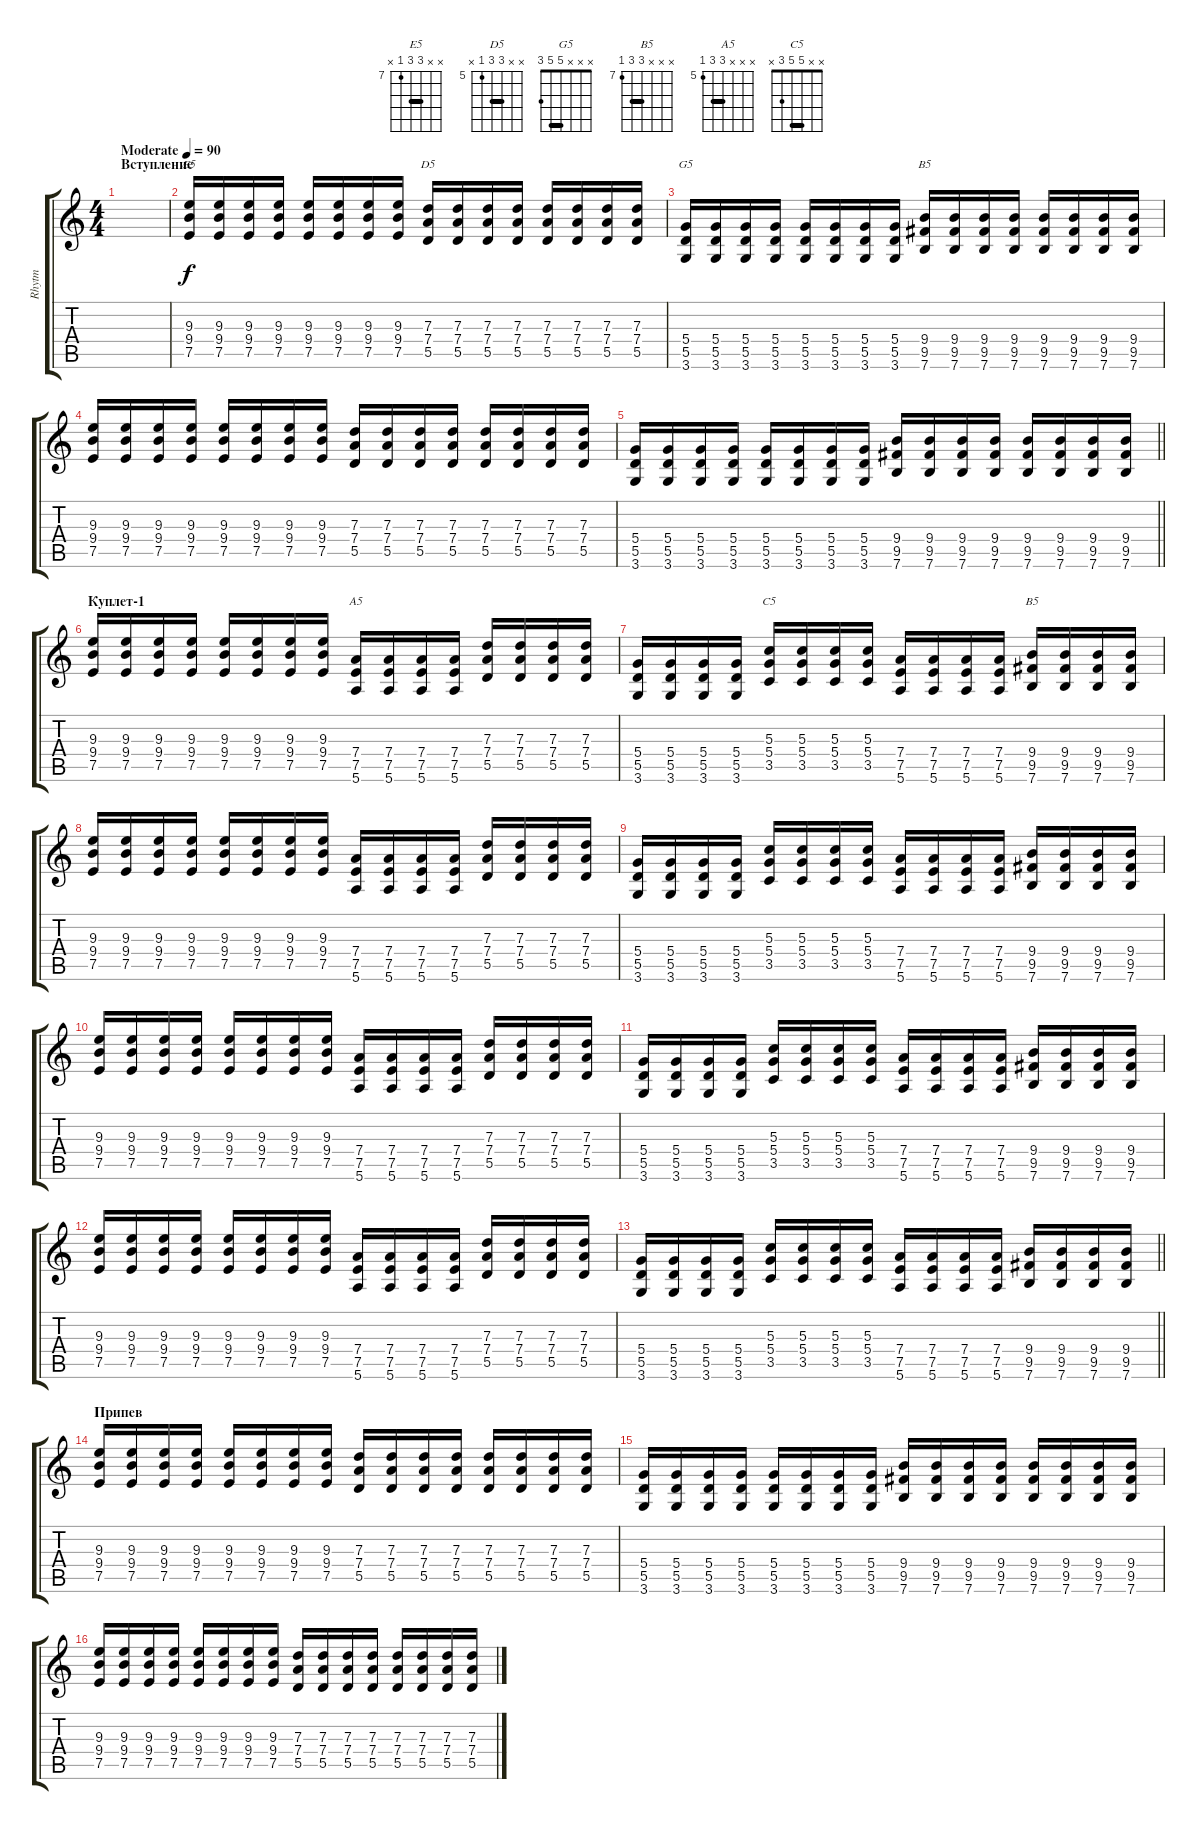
\track ("Rhytm" "Rhytm") {instrument distortionguitar}
\staff {score tabs}
\tuning (E4 B3 G3 D3 A2 E2) {hide}
\chord ("E5" x x 9 9 7 x) {firstfret 7 barre 9}
\chord ("D5" x x 7 7 5 x) {firstfret 5 barre 7}
\chord ("G5" x x x 5 5 3) {barre 5}
\chord ("B5" x x 4 4 2 x) {barre 4}
\chord ("A5" x x x 7 7 5) {firstfret 5 barre 7}
\chord ("C5" x x 5 5 3 x) {barre 5}
\chord ("B5" x x x 9 9 7) {firstfret 7 barre 9}
\ts (4 4)
\section ("" "Вступление")
\tempo (90 "Moderate")
\clef g2
\ks c
|
(9.3 9.4 7.5).16{ch "E5"} (9.3 9.4 7.5).16 (9.3 9.4 7.5).16 (9.3 9.4 7.5).16 (9.3 9.4 7.5).16 (9.3 9.4 7.5).16 (9.3 9.4 7.5).16 (9.3 9.4 7.5).16 (7.3 7.4 5.5).16{ch "D5"} (7.3 7.4 5.5).16 (7.3 7.4 5.5).16 (7.3 7.4 5.5).16 (7.3 7.4 5.5).16 (7.3 7.4 5.5).16 (7.3 7.4 5.5).16 (7.3 7.4 5.5).16 |
(5.4 5.5 3.6).16{ch "G5"} (5.4 5.5 3.6).16 (5.4 5.5 3.6).16 (5.4 5.5 3.6).16 (5.4 5.5 3.6).16 (5.4 5.5 3.6).16 (5.4 5.5 3.6).16 (5.4 5.5 3.6).16 (9.4 9.5 7.6).16{ch "B5"} (9.4 9.5 7.6).16 (9.4 9.5 7.6).16 (9.4 9.5 7.6).16 (9.4 9.5 7.6).16 (9.4 9.5 7.6).16 (9.4 9.5 7.6).16 (9.4 9.5 7.6).16 |
(9.3 9.4 7.5).16 (9.3 9.4 7.5).16 (9.3 9.4 7.5).16 (9.3 9.4 7.5).16 (9.3 9.4 7.5).16 (9.3 9.4 7.5).16 (9.3 9.4 7.5).16 (9.3 9.4 7.5).16 (7.3 7.4 5.5).16 (7.3 7.4 5.5).16 (7.3 7.4 5.5).16 (7.3 7.4 5.5).16 (7.3 7.4 5.5).16 (7.3 7.4 5.5).16 (7.3 7.4 5.5).16 (7.3 7.4 5.5).16 |
\barLineRight lightlight
(5.4 5.5 3.6).16 (5.4 5.5 3.6).16 (5.4 5.5 3.6).16 (5.4 5.5 3.6).16 (5.4 5.5 3.6).16 (5.4 5.5 3.6).16 (5.4 5.5 3.6).16 (5.4 5.5 3.6).16 (9.4 9.5 7.6).16 (9.4 9.5 7.6).16 (9.4 9.5 7.6).16 (9.4 9.5 7.6).16 (9.4 9.5 7.6).16 (9.4 9.5 7.6).16 (9.4 9.5 7.6).16 (9.4 9.5 7.6).16 |
\section ("" "Куплет-1")
(9.3 9.4 7.5).16 (9.3 9.4 7.5).16 (9.3 9.4 7.5).16 (9.3 9.4 7.5).16 (9.3 9.4 7.5).16 (9.3 9.4 7.5).16 (9.3 9.4 7.5).16 (9.3 9.4 7.5).16 (7.4 7.5 5.6).16{ch "A5"} (7.4 7.5 5.6).16 (7.4 7.5 5.6).16 (7.4 7.5 5.6).16 (7.3 7.4 5.5).16 (7.3 7.4 5.5).16 (7.3 7.4 5.5).16 (7.3 7.4 5.5).16 |
(5.4 5.5 3.6).16 (5.4 5.5 3.6).16 (5.4 5.5 3.6).16 (5.4 5.5 3.6).16 (5.3 5.4 3.5).16{ch "C5"} (5.3 5.4 3.5).16 (5.3 5.4 3.5).16 (5.3 5.4 3.5).16 (7.4 7.5 5.6).16 (7.4 7.5 5.6).16 (7.4 7.5 5.6).16 (7.4 7.5 5.6).16 (9.4 9.5 7.6).16{ch "B5"} (9.4 9.5 7.6).16 (9.4 9.5 7.6).16 (9.4 9.5 7.6).16 |
(9.3 9.4 7.5).16 (9.3 9.4 7.5).16 (9.3 9.4 7.5).16 (9.3 9.4 7.5).16 (9.3 9.4 7.5).16 (9.3 9.4 7.5).16 (9.3 9.4 7.5).16 (9.3 9.4 7.5).16 (7.4 7.5 5.6).16 (7.4 7.5 5.6).16 (7.4 7.5 5.6).16 (7.4 7.5 5.6).16 (7.3 7.4 5.5).16 (7.3 7.4 5.5).16 (7.3 7.4 5.5).16 (7.3 7.4 5.5).16 |
(5.4 5.5 3.6).16 (5.4 5.5 3.6).16 (5.4 5.5 3.6).16 (5.4 5.5 3.6).16 (5.3 5.4 3.5).16 (5.3 5.4 3.5).16 (5.3 5.4 3.5).16 (5.3 5.4 3.5).16 (7.4 7.5 5.6).16 (7.4 7.5 5.6).16 (7.4 7.5 5.6).16 (7.4 7.5 5.6).16 (9.4 9.5 7.6).16 (9.4 9.5 7.6).16 (9.4 9.5 7.6).16 (9.4 9.5 7.6).16 |
(9.3 9.4 7.5).16 (9.3 9.4 7.5).16 (9.3 9.4 7.5).16 (9.3 9.4 7.5).16 (9.3 9.4 7.5).16 (9.3 9.4 7.5).16 (9.3 9.4 7.5).16 (9.3 9.4 7.5).16 (7.4 7.5 5.6).16 (7.4 7.5 5.6).16 (7.4 7.5 5.6).16 (7.4 7.5 5.6).16 (7.3 7.4 5.5).16 (7.3 7.4 5.5).16 (7.3 7.4 5.5).16 (7.3 7.4 5.5).16 |
(5.4 5.5 3.6).16 (5.4 5.5 3.6).16 (5.4 5.5 3.6).16 (5.4 5.5 3.6).16 (5.3 5.4 3.5).16 (5.3 5.4 3.5).16 (5.3 5.4 3.5).16 (5.3 5.4 3.5).16 (7.4 7.5 5.6).16 (7.4 7.5 5.6).16 (7.4 7.5 5.6).16 (7.4 7.5 5.6).16 (9.4 9.5 7.6).16 (9.4 9.5 7.6).16 (9.4 9.5 7.6).16 (9.4 9.5 7.6).16 |
(9.3 9.4 7.5).16 (9.3 9.4 7.5).16 (9.3 9.4 7.5).16 (9.3 9.4 7.5).16 (9.3 9.4 7.5).16 (9.3 9.4 7.5).16 (9.3 9.4 7.5).16 (9.3 9.4 7.5).16 (7.4 7.5 5.6).16 (7.4 7.5 5.6).16 (7.4 7.5 5.6).16 (7.4 7.5 5.6).16 (7.3 7.4 5.5).16 (7.3 7.4 5.5).16 (7.3 7.4 5.5).16 (7.3 7.4 5.5).16 |
\barLineRight lightlight
(5.4 5.5 3.6).16 (5.4 5.5 3.6).16 (5.4 5.5 3.6).16 (5.4 5.5 3.6).16 (5.3 5.4 3.5).16 (5.3 5.4 3.5).16 (5.3 5.4 3.5).16 (5.3 5.4 3.5).16 (7.4 7.5 5.6).16 (7.4 7.5 5.6).16 (7.4 7.5 5.6).16 (7.4 7.5 5.6).16 (9.4 9.5 7.6).16 (9.4 9.5 7.6).16 (9.4 9.5 7.6).16 (9.4 9.5 7.6).16 |
\section ("" "Припев")
(9.3 9.4 7.5).16 (9.3 9.4 7.5).16 (9.3 9.4 7.5).16 (9.3 9.4 7.5).16 (9.3 9.4 7.5).16 (9.3 9.4 7.5).16 (9.3 9.4 7.5).16 (9.3 9.4 7.5).16 (7.3 7.4 5.5).16 (7.3 7.4 5.5).16 (7.3 7.4 5.5).16 (7.3 7.4 5.5).16 (7.3 7.4 5.5).16 (7.3 7.4 5.5).16 (7.3 7.4 5.5).16 (7.3 7.4 5.5).16 |
(5.4 5.5 3.6).16 (5.4 5.5 3.6).16 (5.4 5.5 3.6).16 (5.4 5.5 3.6).16 (5.4 5.5 3.6).16 (5.4 5.5 3.6).16 (5.4 5.5 3.6).16 (5.4 5.5 3.6).16 (9.4 9.5 7.6).16 (9.4 9.5 7.6).16 (9.4 9.5 7.6).16 (9.4 9.5 7.6).16 (9.4 9.5 7.6).16 (9.4 9.5 7.6).16 (9.4 9.5 7.6).16 (9.4 9.5 7.6).16 |
(9.3 9.4 7.5).16 (9.3 9.4 7.5).16 (9.3 9.4 7.5).16 (9.3 9.4 7.5).16 (9.3 9.4 7.5).16 (9.3 9.4 7.5).16 (9.3 9.4 7.5).16 (9.3 9.4 7.5).16 (7.3 7.4 5.5).16 (7.3 7.4 5.5).16 (7.3 7.4 5.5).16 (7.3 7.4 5.5).16 (7.3 7.4 5.5).16 (7.3 7.4 5.5).16 (7.3 7.4 5.5).16 (7.3 7.4 5.5).16
